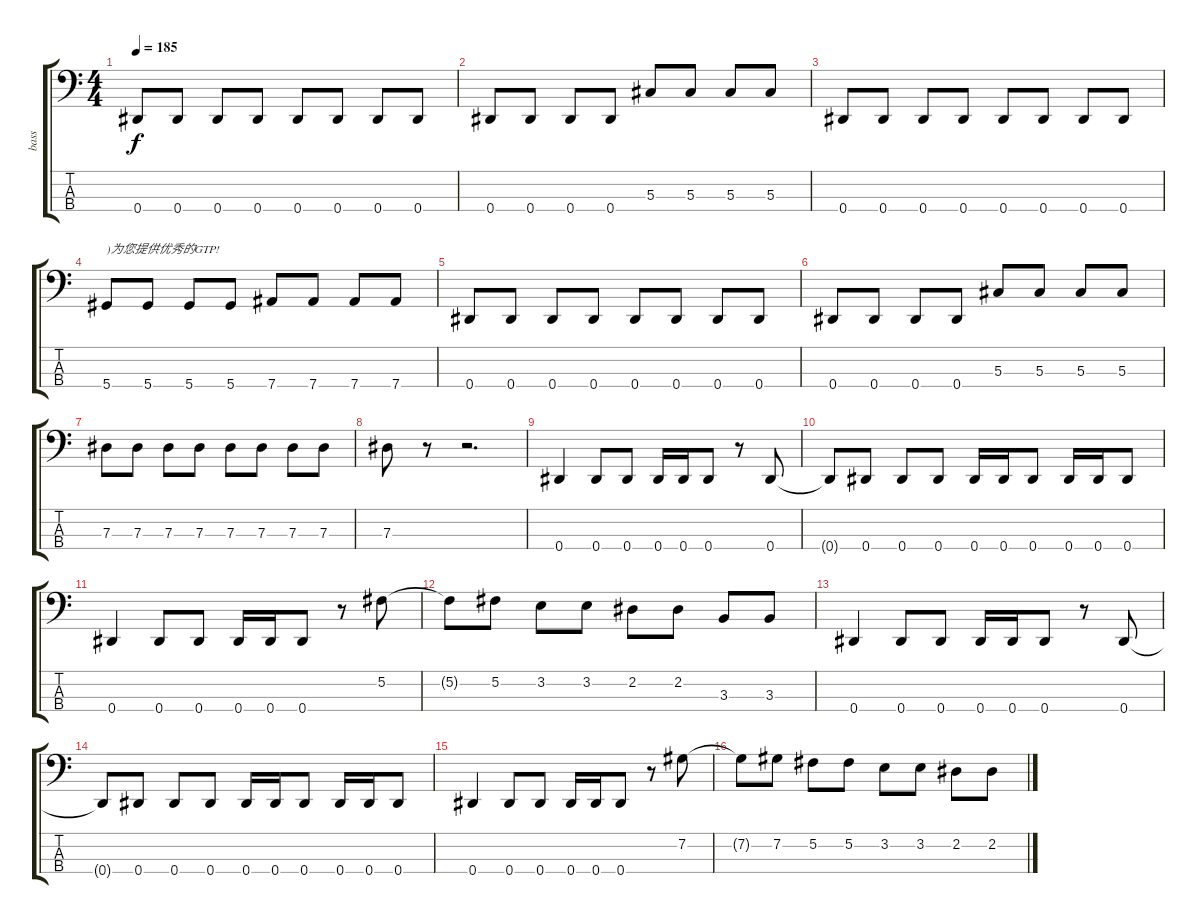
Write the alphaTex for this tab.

\track ("bass" "bass") {instrument electricbasspick}
\staff {score tabs}
\tuning (Gb2 Db2 Ab1 Eb1) {hide}
\ts (4 4)
\tempo 185
\clef f4
\ks c
0.4.8{dy f instrument electricbasspick} 0.4.8 0.4.8 0.4.8 0.4.8 0.4.8 0.4.8 0.4.8 |
0.4.8 0.4.8 0.4.8 0.4.8 5.3.8 5.3.8 5.3.8 5.3.8 |
0.4.8 0.4.8 0.4.8 0.4.8 0.4.8 0.4.8 0.4.8 0.4.8 |
5.4.8{txt ")为您提供优秀的GTP!"} 5.4.8 5.4.8 5.4.8 7.4.8 7.4.8 7.4.8 7.4.8 |
0.4.8 0.4.8 0.4.8 0.4.8 0.4.8 0.4.8 0.4.8 0.4.8 |
0.4.8 0.4.8 0.4.8 0.4.8 5.3.8 5.3.8 5.3.8 5.3.8 |
7.3.8 7.3.8 7.3.8 7.3.8 7.3.8 7.3.8 7.3.8 7.3.8 |
7.3.8 r.8 r.2{d} |
0.4.4 0.4.8 0.4.8 0.4.16 0.4.16 0.4.8 r.8 0.4.8 |
0.4{t}.8 0.4.8 0.4.8 0.4.8 0.4.16 0.4.16 0.4.8 0.4.16 0.4.16 0.4.8 |
0.4.4 0.4.8 0.4.8 0.4.16 0.4.16 0.4.8 r.8 5.2.8 |
5.2{t}.8 5.2.8 3.2.8 3.2.8 2.2.8 2.2.8 3.3.8 3.3.8 |
0.4.4 0.4.8 0.4.8 0.4.16 0.4.16 0.4.8 r.8 0.4.8 |
0.4{t}.8 0.4.8 0.4.8 0.4.8 0.4.16 0.4.16 0.4.8 0.4.16 0.4.16 0.4.8 |
0.4.4 0.4.8 0.4.8 0.4.16 0.4.16 0.4.8 r.8 7.2.8 |
7.2{t}.8 7.2.8 5.2.8 5.2.8 3.2.8 3.2.8 2.2.8 2.2.8
